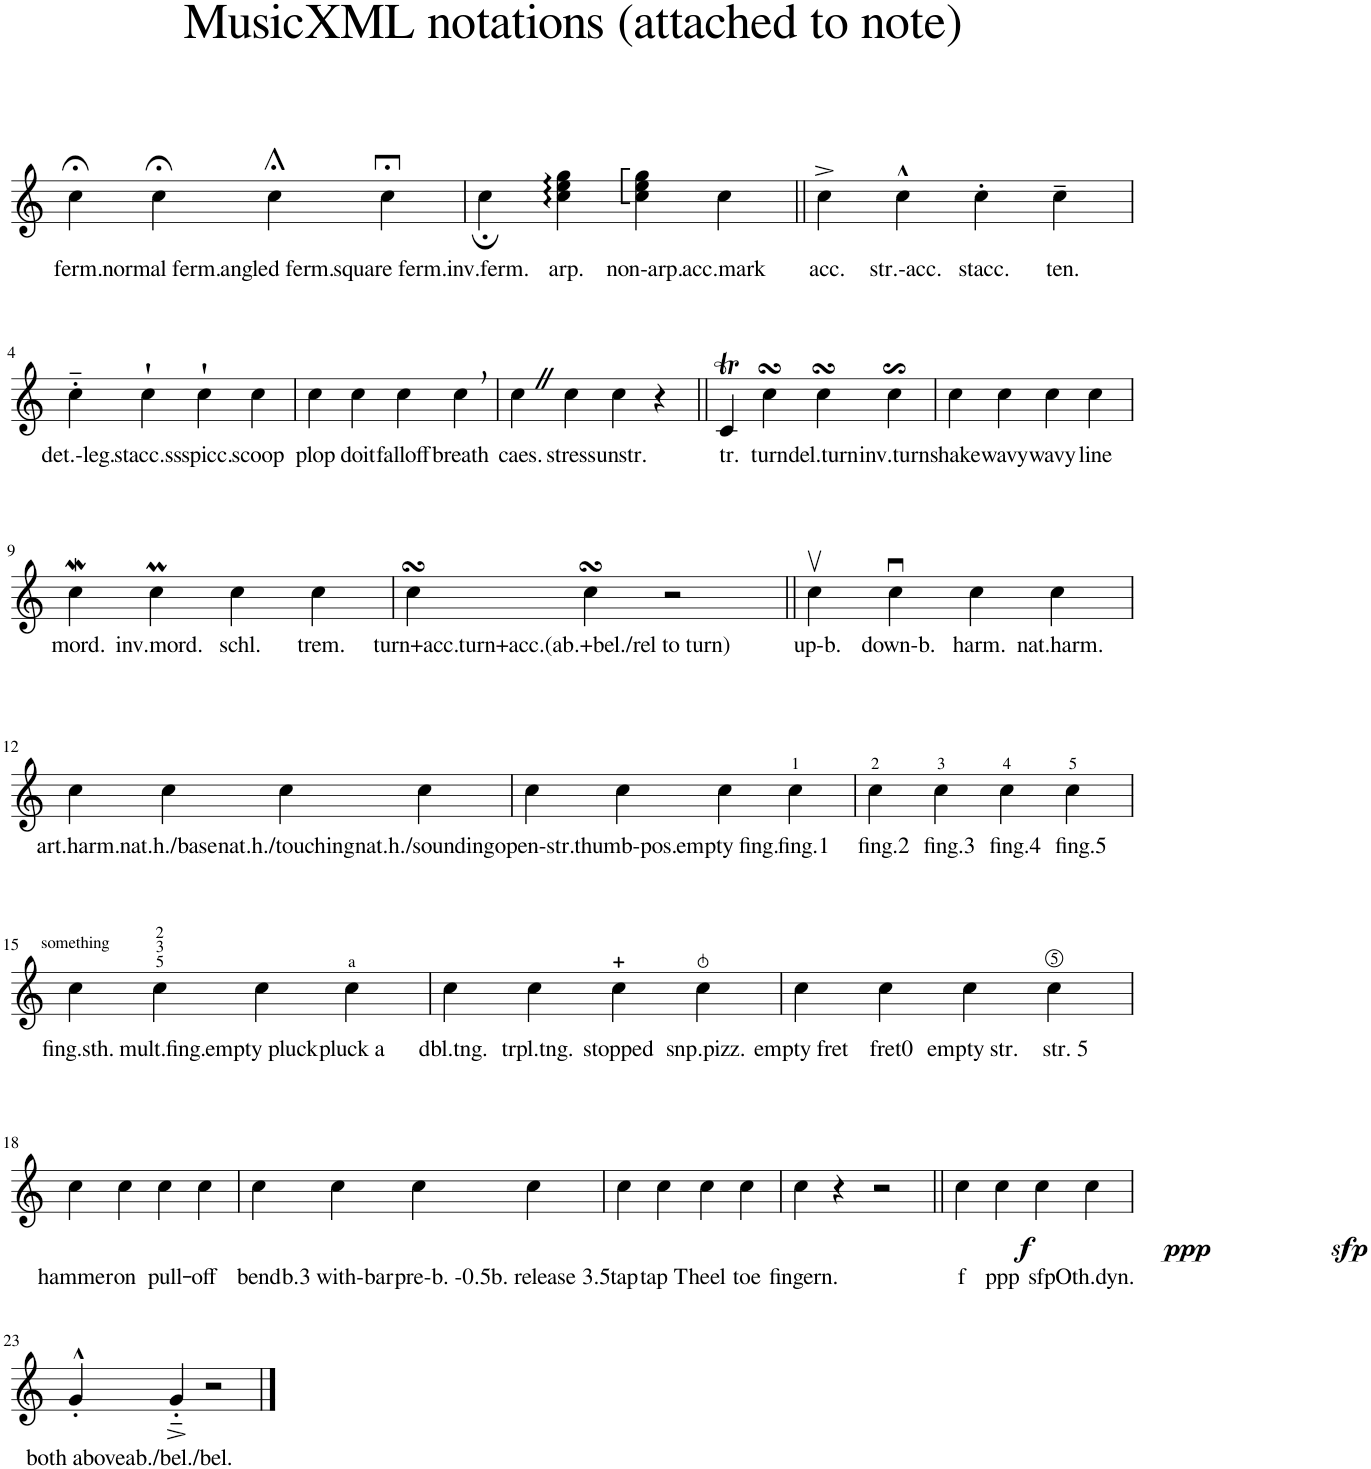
**kern	**text	**dynam
*part1	*part1	*part1
*staff1	*staff1	*staff1
*I"Piano	*	*
*I'Pno	*	*
*clefG2	*	*
*k[]	*	*
=1	=1	=1
!	!LO:LY:b	!
4cc;<\	ferm.	.
!	!LO:LY:b	!
4cc;<\	normal ferm.	.
!	!LO:LY:b	!
4cc;<\	angled ferm.	.
!	!LO:LY:b	!
4cc;<\	square ferm.	.
=2	=2	=2
!	!LO:LY:b	!
4cc;\	inv.ferm.	.
!	!LO:LY:b	!
4cc\: 4ee\: 4gg\:	arp.	.
!	!LO:LY:b	!
4cc\: 4ee\: 4gg\:	non-arp.	.
!	!LO:LY:b	!
4cc\	acc.mark	.
=3||	=3||	=3||
!	!LO:LY:b	!
4cc^\	acc.	.
!	!LO:LY:b	!
4cc^^\	str.-acc.	.
!	!LO:LY:b	!
4cc'\	stacc.	.
!	!LO:LY:b	!
4cc~\	ten.	.
!!LO:LB:g=z
=4	=4	=4
!	!LO:LY:b	!
4cc'~\	det.-leg.	.
!	!LO:LY:b	!
4cc`\	stacc.ss	.
!	!LO:LY:b	!
4cc`\	spicc.	.
!	!LO:LY:b	!
4cc\	scoop	.
=5	=5	=5
!	!LO:LY:b	!
4cc\	plop	.
!	!LO:LY:b	!
4cc\	doit	.
!	!LO:LY:b	!
4cc\	falloff	.
!	!LO:LY:b	!
4cc,\	breath	.
=6	=6	=6
!	!LO:LY:b	!
4ccZ\	caes.	.
!	!LO:LY:b	!
4cc\	stress	.
!	!LO:LY:b	!
4cc\	unstr.	.
4r	.	.
=7||	=7||	=7||
!	!LO:LY:b	!
4cT/	tr.	.
!	!LO:LY:b	!
4ccsSSs\	turn	.
!	!LO:LY:b	!
4ccsSSs\	del.turn	.
!	!LO:LY:b	!
4ccs$Ss\	inv.turn	.
=8	=8	=8
!	!LO:LY:b	!
4cc\	shake	.
!	!LO:LY:b	!
4cc\	wavy-	.
!	!LO:LY:b	!
4cc\	wavy	.
!	!LO:LY:b	!
4cc\	-line	.
!!LO:LB:g=z
=9	=9	=9
!	!LO:LY:b	!
4ccw\	mord.	.
!	!LO:LY:b	!
4ccM\	inv.mord.	.
!	!LO:LY:b	!
4cc\	schl.	.
!	!LO:LY:b	!
4cc\	trem.	.
=10	=10	=10
!	!LO:LY:b	!
4ccsSSs\	turn+acc.	.
!	!LO:LY:b	!
4ccsSSs\	turn+acc.(ab.+bel./rel to turn)	.
2r	.	.
=11||	=11||	=11||
!	!LO:LY:b	!
4ccv\	up-b.	.
!	!LO:LY:b	!
4ccu\	down-b.	.
!	!LO:LY:b	!
4cc\	harm.	.
!	!LO:LY:b	!
4cc\	nat.harm.	.
!!LO:LB:g=z
=12	=12	=12
!	!LO:LY:b	!
4cc\	art.harm.	.
!	!LO:LY:b	!
4cc\	nat.h./base	.
!	!LO:LY:b	!
4cc\	nat.h./touching	.
!	!LO:LY:b	!
4cc\	nat.h./sounding	.
=13	=13	=13
!	!LO:LY:b	!
4cc\	open-str.	.
!	!LO:LY:b	!
4cc\	thumb-pos.	.
!	!LO:LY:b	!
4cc\	empty fing.	.
!	!LO:LY:b	!
4cc\	fing.1	.
=14	=14	=14
!	!LO:LY:b	!
4cc\	fing.2	.
!	!LO:LY:b	!
4cc\	fing.3	.
!	!LO:LY:b	!
4cc\	fing.4	.
!	!LO:LY:b	!
4cc\	fing.5	.
!!LO:LB:g=z
=15	=15	=15
!	!LO:LY:b	!
4cc\	fing.sth.	.
!	!LO:LY:b	!
4cc\	mult.fing.	.
!	!LO:LY:b	!
4cc\	empty pluck	.
!	!LO:LY:b	!
4cc\	pluck a	.
=16	=16	=16
!	!LO:LY:b	!
4cc\	dbl.tng.	.
!	!LO:LY:b	!
4cc\	trpl.tng.	.
!	!LO:LY:b	!
4cc\	stopped	.
!	!LO:LY:b	!
4cc\	snp.pizz.	.
=17	=17	=17
!	!LO:LY:b	!
4cc\	empty fret	.
!	!LO:LY:b	!
4cc\	fret0	.
!	!LO:LY:b	!
4cc\	empty str.	.
!	!LO:LY:b	!
4cc\	str. 5	.
!!LO:LB:g=z
=18	=18	=18
!	!LO:LY:b	!
4cc\	hammer-	.
!	!LO:LY:b	!
4cc\	-on	.
!	!LO:LY:b	!
4cc\	pull-	.
!	!LO:LY:b	!
4cc\	-off	.
=19	=19	=19
!	!LO:LY:b	!
4cc\	bend	.
!	!LO:LY:b	!
4cc\	b.3 with-bar	.
!	!LO:LY:b	!
4cc\	pre-b. -0.5	.
!	!LO:LY:b	!
4cc\	b. release 3.5	.
=20	=20	=20
!	!LO:LY:b	!
4cc\	tap	.
!	!LO:LY:b	!
4cc\	tap T	.
!	!LO:LY:b	!
4cc\	heel	.
!	!LO:LY:b	!
4cc\	toe	.
=21	=21	=21
!	!LO:LY:b	!
4cc\	fingern.	.
4r	.	.
2r	.	.
=22||	=22||	=22||
!	!LO:LY:b	!LO:DY:b
4cc\	f	f
!	!LO:LY:b	!LO:DY:b
4cc\	ppp	ppp
!	!LO:LY:b	!LO:DY:b
4cc\	sfp	sfp
!	!LO:LY:b	!
4cc\	Oth.dyn.	.
!!LO:LB:g=z
=23	=23	=23
!	!LO:LY:b	!
4g'^^/	both above	.
!	!LO:LY:b	!
4g'~^/	ab./bel./bel.	.
2r	.	.
==	==	==
*-	*-	*-
